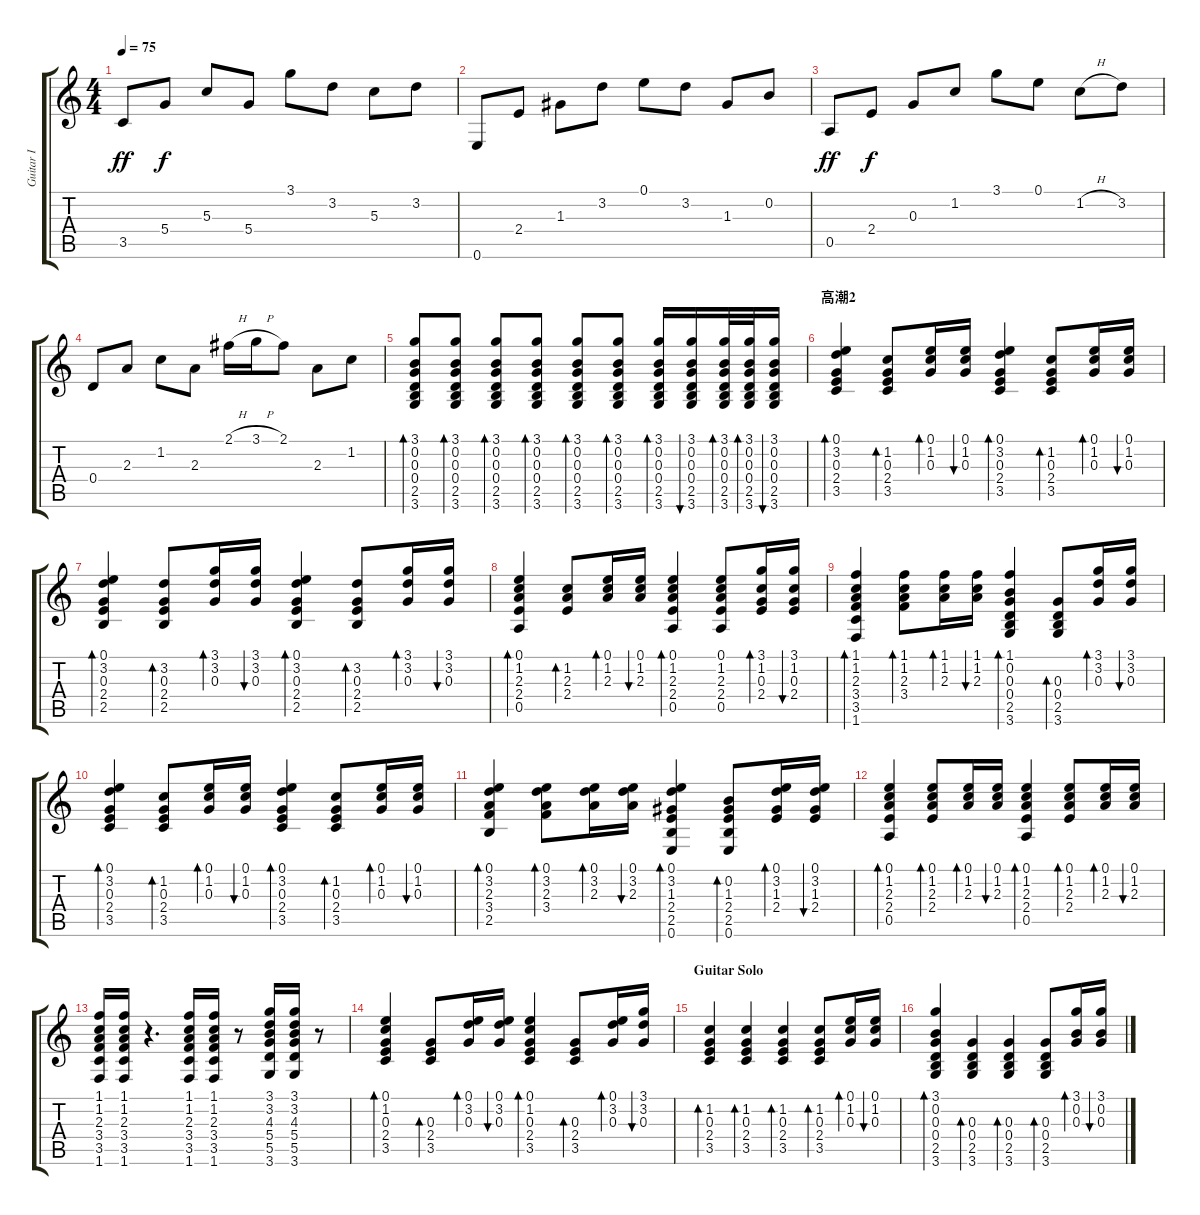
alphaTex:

\track ("Guitar I" "Guitar I") {instrument acousticguitarsteel}
\staff {score tabs}
\tuning (E4 B3 G3 D3 A2 E2) {hide}
\ts (4 4)
\tempo 75
\clef g2
\ks c
3.5.8{dy ff} 5.4.8{dy f} 5.3.8 5.4.8 3.1.8 3.2.8 5.3.8 3.2.8 |
0.6.8 2.4.8 1.3.8 3.2.8 0.1.8 3.2.8 1.3.8 0.2.8 |
0.5.8{dy ff} 2.4.8{dy f} 0.3.8 1.2.8 3.1.8 0.1.8 1.2{h}.8 3.2.8 |
0.4.8 2.3.8 1.2.8 2.3.8 2.1{h}.16 3.1{h}.16 2.1.8 2.3.8 1.2.8 |
(3.1 0.2 0.3 0.4 2.5 3.6).8{bd 30} (3.1 0.2 0.3 0.4 2.5 3.6).8{bd 30} (3.1 0.2 0.3 0.4 2.5 3.6).8{bd 30} (3.1 0.2 0.3 0.4 2.5 3.6).8{bd 30} (3.1 0.2 0.3 0.4 2.5 3.6).8{bd 30} (3.1 0.2 0.3 0.4 2.5 3.6).8{bd 30} (3.1 0.2 0.3 0.4 2.5 3.6).16{bd 30} (3.1 0.2 0.3 0.4 2.5 3.6).16{bu 30} (3.1 0.2 0.3 0.4 2.5 3.6).32{bd 30} (3.1 0.2 0.3 0.4 2.5 3.6).32{bd 30} (3.1 0.2 0.3 0.4 2.5 3.6).16{bu 30} |
\section ("" "高潮2")
(0.1 3.2 0.3 2.4 3.5).4{bd 30} (1.2 0.3 2.4 3.5).8{bd 30} (0.1 1.2 0.3).16{bd 30} (0.1 1.2 0.3).16{bu 30} (0.1 3.2 0.3 2.4 3.5).4{bd 30} (1.2 0.3 2.4 3.5).8{bd 30} (0.1 1.2 0.3).16{bd 30} (0.1 1.2 0.3).16{bu 30} |
(0.1 3.2 0.3 2.4 2.5).4{bd 30} (3.2 0.3 2.4 2.5).8{bd 30} (3.1 3.2 0.3).16{bd 30} (3.1 3.2 0.3).16{bu 30} (0.1 3.2 0.3 2.4 2.5).4{bd 30} (3.2 0.3 2.4 2.5).8{bd 30} (3.1 3.2 0.3).16{bd 30} (3.1 3.2 0.3).16{bu 30} |
(0.1 1.2 2.3 2.4 0.5).4{bd 30} (1.2 2.3 2.4).8{bd 30} (0.1 1.2 2.3).16{bd 30} (0.1 1.2 2.3).16{bu 30} (0.1 1.2 2.3 2.4 0.5).4{bd 30} (0.1 1.2 2.3 2.4 0.5).8 (3.1 1.2 0.3 2.4).16{bd 30} (3.1 1.2 0.3 2.4).16{bu 30} |
(1.1 1.2 2.3 3.4 3.5 1.6).4{bd 30} (1.1 1.2 2.3 3.4).8{bd 30} (1.1 1.2 2.3).16{bd 30} (1.1 1.2 2.3).16{bu 30} (1.1 0.2 0.3 0.4 2.5 3.6).4{bd 30} (0.3 0.4 2.5 3.6).8{bd 30} (3.1 3.2 0.3).16{bd 30} (3.1 3.2 0.3).16{bu 30} |
(0.1 3.2 0.3 2.4 3.5).4{bd 30} (1.2 0.3 2.4 3.5).8{bd 30} (0.1 1.2 0.3).16{bd 30} (0.1 1.2 0.3).16{bu 30} (0.1 3.2 0.3 2.4 3.5).4{bd 30} (1.2 0.3 2.4 3.5).8{bd 30} (0.1 1.2 0.3).16{bd 30} (0.1 1.2 0.3).16{bu 30} |
(0.1 3.2 2.3 3.4 2.5).4{bd 30} (0.1 3.2 2.3 3.4).8{bd 30} (0.1 3.2 2.3).16{bd 30} (0.1 3.2 2.3).16{bu 30} (0.1 3.2 1.3 2.4 2.5 0.6).4{bd 30} (0.2 1.3 2.4 2.5 0.6).8{bd 30} (0.1 3.2 1.3 2.4).16{bd 30} (0.1 3.2 1.3 2.4).16{bu 30} |
(0.1 1.2 2.3 2.4 0.5).4{bd 30} (0.1 1.2 2.3 2.4).8{bd 30} (0.1 1.2 2.3).16{bd 30} (0.1 1.2 2.3).16{bu 30} (0.1 1.2 2.3 2.4 0.5).4{bd 30} (0.1 1.2 2.3 2.4).8{bd 30} (0.1 1.2 2.3).16{bd 30} (0.1 1.2 2.3).16{bu 30} |
(1.1 1.2 2.3 3.4 3.5 1.6).16 (1.1 1.2 2.3 3.4 3.5 1.6).16 r.4{d} (1.1 1.2 2.3 3.4 3.5 1.6).16 (1.1 1.2 2.3 3.4 3.5 1.6).16 r.8 (3.1 3.2 4.3 5.4 5.5 3.6).16 (3.1 3.2 4.3 5.4 5.5 3.6).16 r.8 |
(0.1 1.2 0.3 2.4 3.5).4{bd 30} (0.3 2.4 3.5).8{bd 30} (0.1 3.2 0.3).16{bd 30} (0.1 3.2 0.3).16{bu 30} (0.1 1.2 0.3 2.4 3.5).4{bd 30} (0.3 2.4 3.5).8{bd 30} (0.1 3.2 0.3).16{bd 30} (3.1 3.2 0.3).16{bu 30} |
\section ("" "Guitar Solo")
(1.2 0.3 2.4 3.5).4{bd 30} (1.2 0.3 2.4 3.5).4{bd 30} (1.2 0.3 2.4 3.5).4{bd 30} (1.2 0.3 2.4 3.5).8{bd 30} (0.1 1.2 0.3).16{bd 30} (0.1 1.2 0.3).16{bu 30} |
(3.1 0.2 0.3 0.4 2.5 3.6).4{bd 30} (0.3 0.4 2.5 3.6).4{bd 30} (0.3 0.4 2.5 3.6).4{bd 30} (0.3 0.4 2.5 3.6).8{bd 30} (3.1 0.2 0.3).16{bd 30} (3.1 0.2 0.3).16{bu 30}
